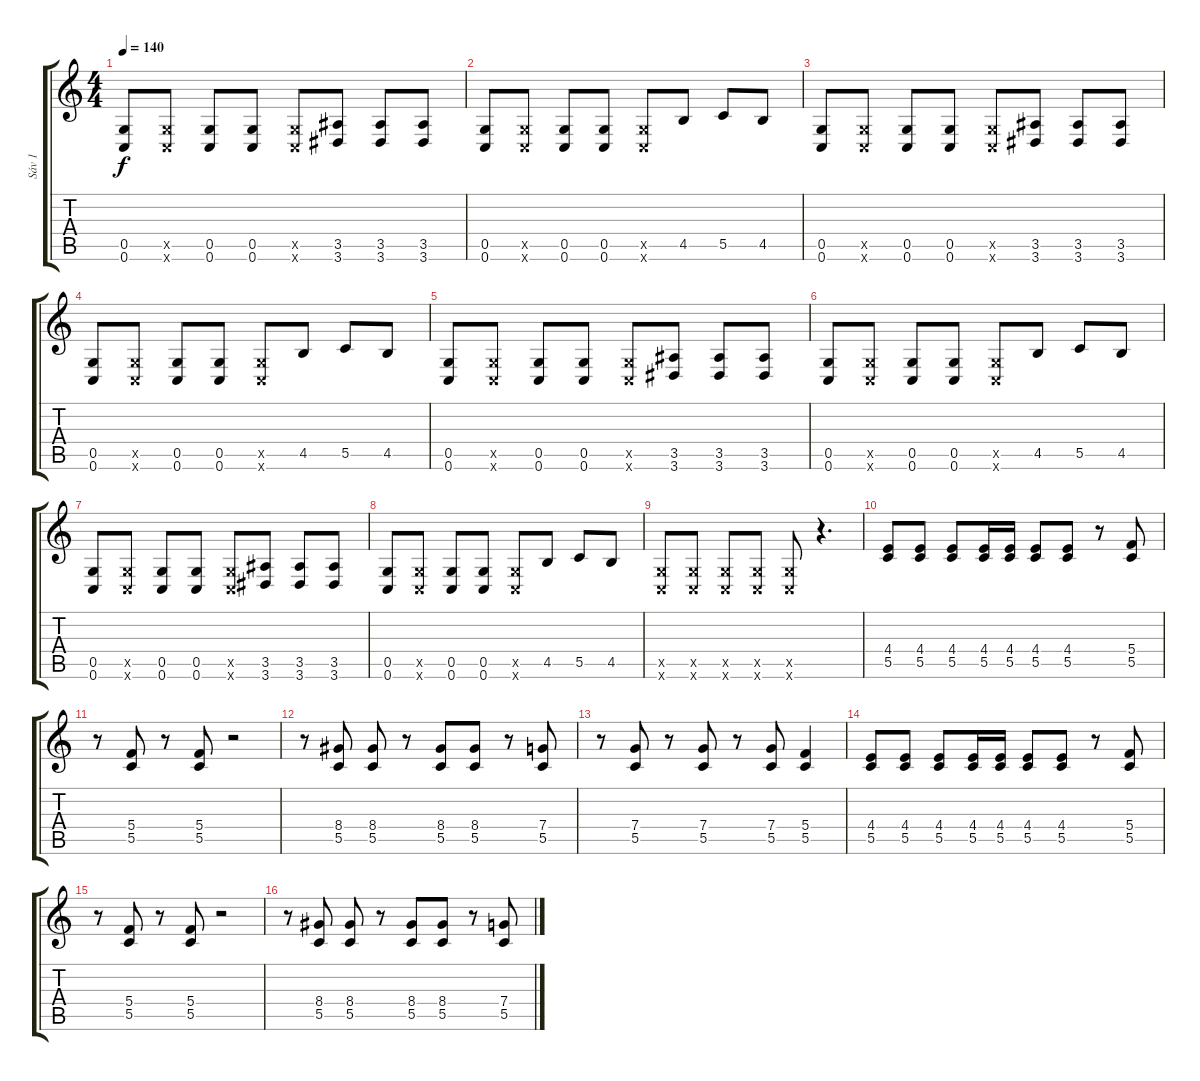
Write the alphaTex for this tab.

\track ("Sáv 1" "Sáv 1") {instrument distortionguitar}
\staff {score tabs}
\tuning (D4 A3 F3 C3 G2 C2) {hide}
\ts (4 4)
\tempo 140
\clef g2
\ks c
(0.5 0.6).8{dy f} (0.5{x} 0.6{x}).8 (0.5 0.6).8 (0.5 0.6).8 (0.5{x} 0.6{x}).8 (3.5 3.6).8 (3.5 3.6).8 (3.5 3.6).8 |
(0.5 0.6).8 (0.5{x} 0.6{x}).8 (0.5 0.6).8 (0.5 0.6).8 (0.5{x} 0.6{x}).8 4.5.8 5.5.8 4.5.8 |
(0.5 0.6).8 (0.5{x} 0.6{x}).8 (0.5 0.6).8 (0.5 0.6).8 (0.5{x} 0.6{x}).8 (3.5 3.6).8 (3.5 3.6).8 (3.5 3.6).8 |
(0.5 0.6).8 (0.5{x} 0.6{x}).8 (0.5 0.6).8 (0.5 0.6).8 (0.5{x} 0.6{x}).8 4.5.8 5.5.8 4.5.8 |
(0.5 0.6).8 (0.5{x} 0.6{x}).8 (0.5 0.6).8 (0.5 0.6).8 (0.5{x} 0.6{x}).8 (3.5 3.6).8 (3.5 3.6).8 (3.5 3.6).8 |
(0.5 0.6).8 (0.5{x} 0.6{x}).8 (0.5 0.6).8 (0.5 0.6).8 (0.5{x} 0.6{x}).8 4.5.8 5.5.8 4.5.8 |
(0.5 0.6).8 (0.5{x} 0.6{x}).8 (0.5 0.6).8 (0.5 0.6).8 (0.5{x} 0.6{x}).8 (3.5 3.6).8 (3.5 3.6).8 (3.5 3.6).8 |
(0.5 0.6).8 (0.5{x} 0.6{x}).8 (0.5 0.6).8 (0.5 0.6).8 (0.5{x} 0.6{x}).8 4.5.8 5.5.8 4.5.8 |
(0.5{x} 0.6{x}).8 (0.5{x} 0.6{x}).8 (0.5{x} 0.6{x}).8 (0.5{x} 0.6{x}).8 (0.5{x} 0.6{x}).8 r.4{d} |
(4.4 5.5).8 (4.4 5.5).8 (4.4 5.5).8 (4.4 5.5).16 (4.4 5.5).16 (4.4 5.5).8 (4.4 5.5).8 r.8 (5.4 5.5).8 |
r.8 (5.4 5.5).8 r.8 (5.4 5.5).8 r.2 |
r.8 (8.4 5.5).8 (8.4 5.5).8 r.8 (8.4 5.5).8 (8.4 5.5).8 r.8 (7.4 5.5).8 |
r.8 (7.4 5.5).8 r.8 (7.4 5.5).8 r.8 (7.4 5.5).8 (5.4 5.5).4 |
(4.4 5.5).8 (4.4 5.5).8 (4.4 5.5).8 (4.4 5.5).16 (4.4 5.5).16 (4.4 5.5).8 (4.4 5.5).8 r.8 (5.4 5.5).8 |
r.8 (5.4 5.5).8 r.8 (5.4 5.5).8 r.2 |
r.8 (8.4 5.5).8 (8.4 5.5).8 r.8 (8.4 5.5).8 (8.4 5.5).8 r.8 (7.4 5.5).8
